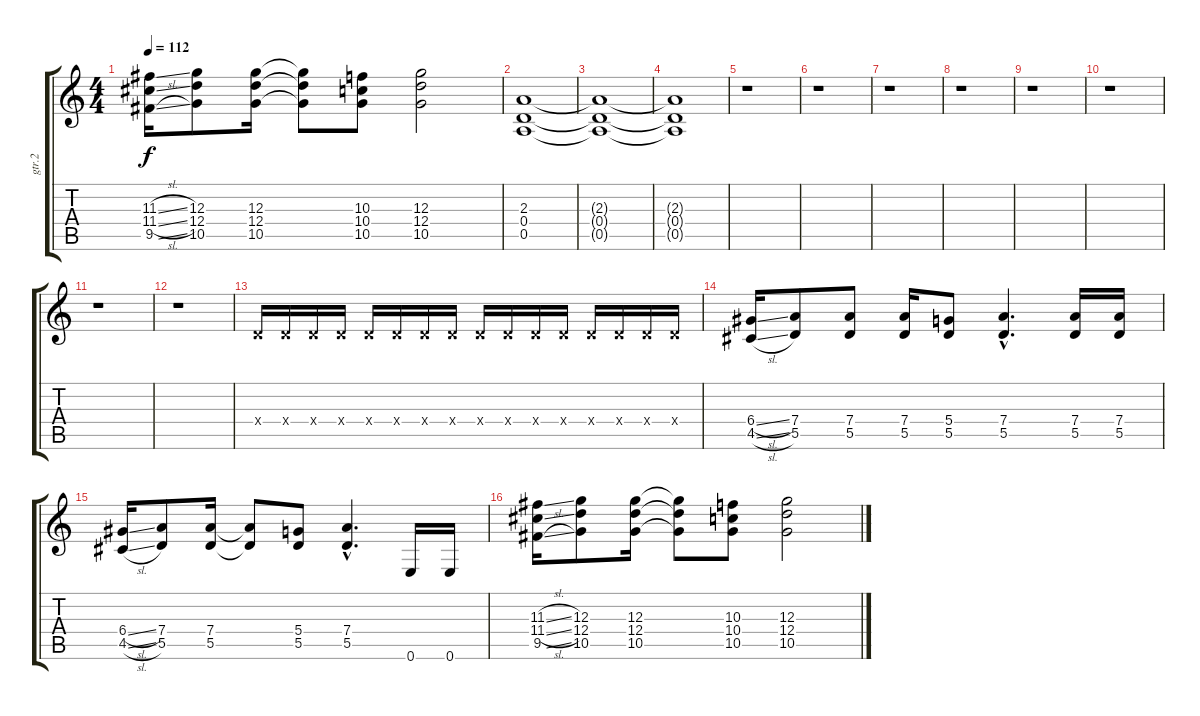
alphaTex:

\track ("gtr.2" "gtr.2") {instrument overdrivenguitar}
\staff {score tabs}
\tuning (E4 B3 G3 D3 A2 E2) {hide}
\ts (4 4)
\tempo 112
\clef g2
\ks c
(11.3{sl} 11.4{sl} 9.5{sl}).16{dy f} (12.3 12.4 10.5).8 (12.3 12.4 10.5).16 (12.3{t} 12.4{t} 10.5{t}).8 (10.3 10.4 10.5).8 (12.3 12.4 10.5).2 |
(2.3 0.4 0.5).1 |
(2.3{t} 0.4{t} 0.5{t}).1 |
(2.3{t} 0.4{t} 0.5{t}).1 |
r.1 |
r.1 |
r.1 |
r.1 |
r.1 |
r.1 |
r.1 |
r.1 |
0.4{x}.16 0.4{x}.16 0.4{x}.16 0.4{x}.16 0.4{x}.16 0.4{x}.16 0.4{x}.16 0.4{x}.16 0.4{x}.16 0.4{x}.16 0.4{x}.16 0.4{x}.16 0.4{x}.16 0.4{x}.16 0.4{x}.16 0.4{x}.16 |
(6.4{sl} 4.5{sl}).16 (7.4 5.5).8 (7.4 5.5).8 (7.4 5.5).16 (5.4 5.5).8 (7.4{hac} 5.5{hac}).4{d} (7.4 5.5).16 (7.4 5.5).16 |
(6.4{sl} 4.5{sl}).16 (7.4 5.5).8 (7.4 5.5).16 (7.4{t} 5.5{t}).8 (5.4 5.5).8 (7.4{hac} 5.5{hac}).4{d} 0.6.16 0.6.16 |
(11.3{sl} 11.4{sl} 9.5{sl}).16 (12.3 12.4 10.5).8 (12.3 12.4 10.5).16 (12.3{t} 12.4{t} 10.5{t}).8 (10.3 10.4 10.5).8 (12.3 12.4 10.5).2
